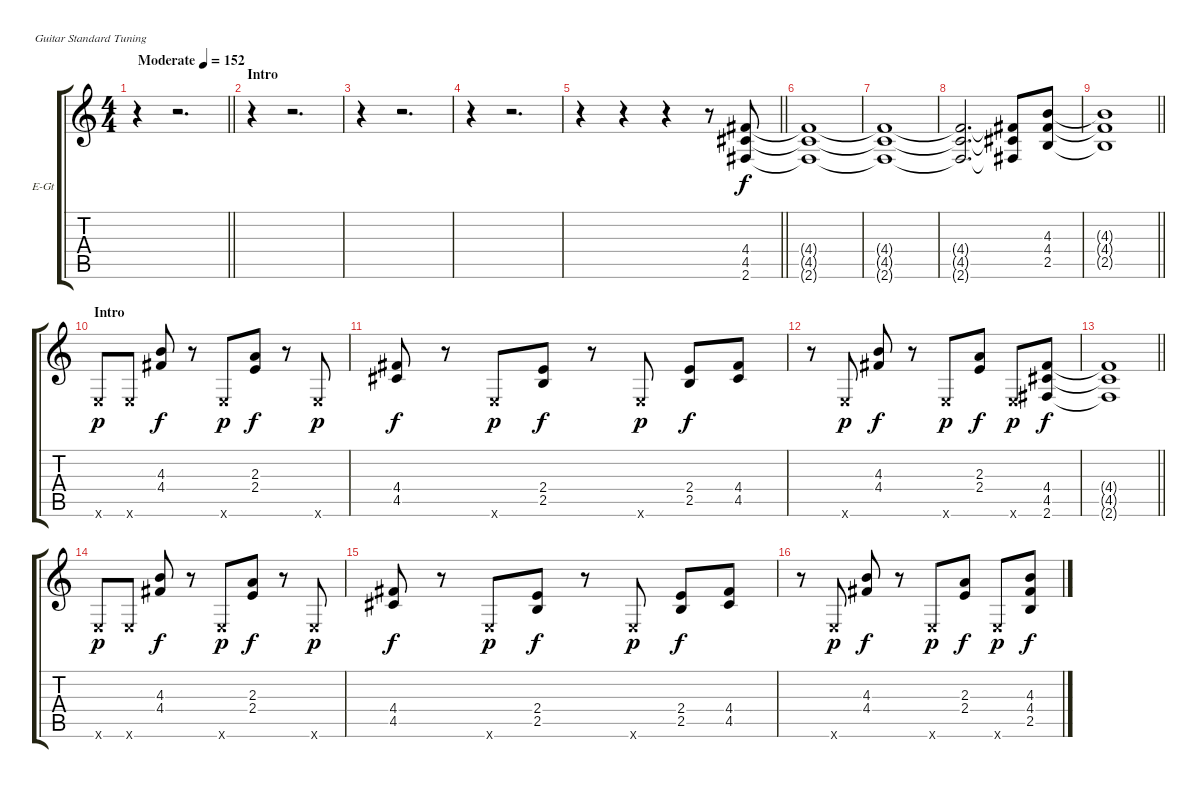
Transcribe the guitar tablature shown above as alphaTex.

\bracketExtendMode groupsimilarinstruments
\firstSystemTrackNameOrientation horizontal
\otherSystemsTrackNameOrientation horizontal
\track ("Gtr 2" "E-Gt") {instrument distortionguitar}
\staff {score tabs}
\tuning (E4 B3 G3 D3 A2 E2)
\ts (4 4)
\beaming (8 2 2 2 2)
\tempo (152 "Moderate")
\clef g2
\barLineRight lightlight
\ks c
r.4{dy f instrument distortionguitar} r.2{d} |
\section ("" "Intro")
r.4 r.2{d} |
r.4 r.2{d} |
r.4 r.2{d} |
\barLineRight lightlight
r.4 r.4 r.4 r.8 (4.4 4.5 2.6).8 |
(4.4{t} 4.5{t} 2.6{t}).1 |
(4.4{t} 4.5{t} 2.6{t}).1 |
(4.4{t} 4.5{t} 2.6{t}).2{d} (4.4{t} 4.5{t} 2.6{t}).8 (4.3 4.4 2.5).8 |
\barLineRight lightlight
(4.3{t} 4.4{t} 2.5{t}).1 |
\section ("" "Intro")
0.6{x}.8{dy p} 0.6{x}.8 (4.3 4.4).8{dy f} r.8 0.6{x}.8{dy p} (2.3 2.4).8{dy f} r.8 0.6{x}.8{dy p} |
(4.4 4.5).8{dy f} r.8 0.6{x}.8{dy p} (2.4 2.5).8{dy f} r.8 0.6{x}.8{dy p} (2.4 2.5).8{dy f} (4.4 4.5).8 |
r.8 0.6{x}.8{dy p} (4.3 4.4).8{dy f} r.8 0.6{x}.8{dy p} (2.3 2.4).8{dy f} 0.6{x}.8{dy p} (4.4 4.5 2.6).8{dy f} |
\barLineRight lightlight
(4.4{t} 4.5{t} 2.6{t}).1 |
0.6{x}.8{dy p} 0.6{x}.8 (4.3 4.4).8{dy f} r.8 0.6{x}.8{dy p} (2.3 2.4).8{dy f} r.8 0.6{x}.8{dy p} |
(4.4 4.5).8{dy f} r.8 0.6{x}.8{dy p} (2.4 2.5).8{dy f} r.8 0.6{x}.8{dy p} (2.4 2.5).8{dy f} (4.4 4.5).8 |
r.8 0.6{x}.8{dy p} (4.3 4.4).8{dy f} r.8 0.6{x}.8{dy p} (2.3 2.4).8{dy f} 0.6{x}.8{dy p} (4.3 4.4 2.5).8{dy f}
